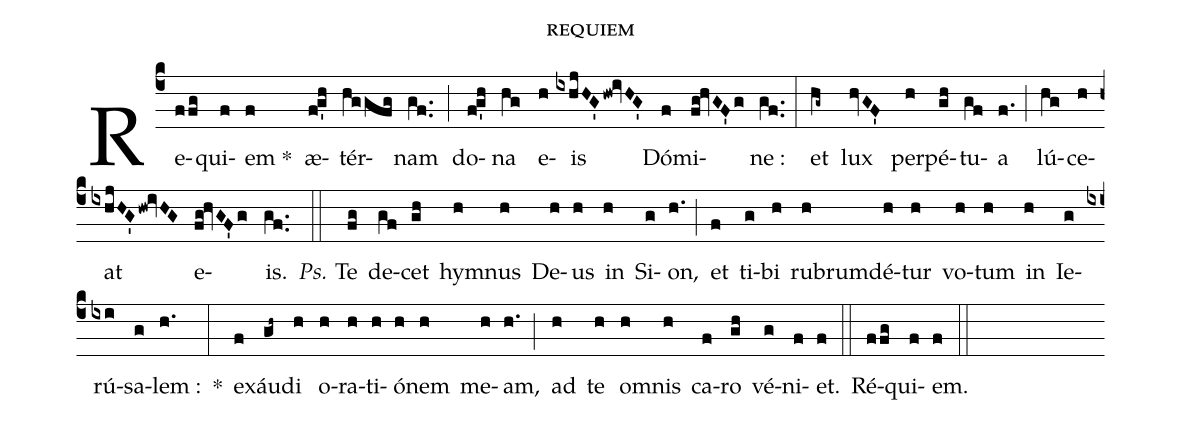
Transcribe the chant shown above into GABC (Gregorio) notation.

name:requiem;
%%
(c4) Re-(ffg)qui(f)em *(f) æ(f!g'h)tér(hggfg)nam(gf..) (;) do-(f!g'h)na(hg)
%(z)
 e(h)is(ixhjHG'hw!ivHG') Dó(f)mi(fg!hvGF'g)ne :(gf..) (:)
et(hg~) lux(hvGF')
%(z)
 per(h)pé(gh)tu(gf)a(f.) (;) lú(hg)ce(h)at(ixhjHG'hw!ivHG) e(fg!hvGF'g)()is.(gf..) (::)

<i>Ps.</i> Te(fg) de(gf)cet(gh) hy(h)mnus(h) De(h)us(h) in(h) Si(g)on,(h.) (;) et(f) ti(g)bi(h) rubrum(h)dé(h)tur(h) vo(h)tum(h) in(h) Ie(g)rú(ixi)sa(g)lem :(h.) *(:) ex(f)áu(gh~)di(h) o(h)ra(h)ti(h)ó(h)nem(h) me(h)am,(h.) (;) ad(h) te(h) o(h)mnis(h) ca(f)ro(gh) vé(g)ni(f)et.(f) (::) Ré-(ffg)qui(f)em.(f) (::)
